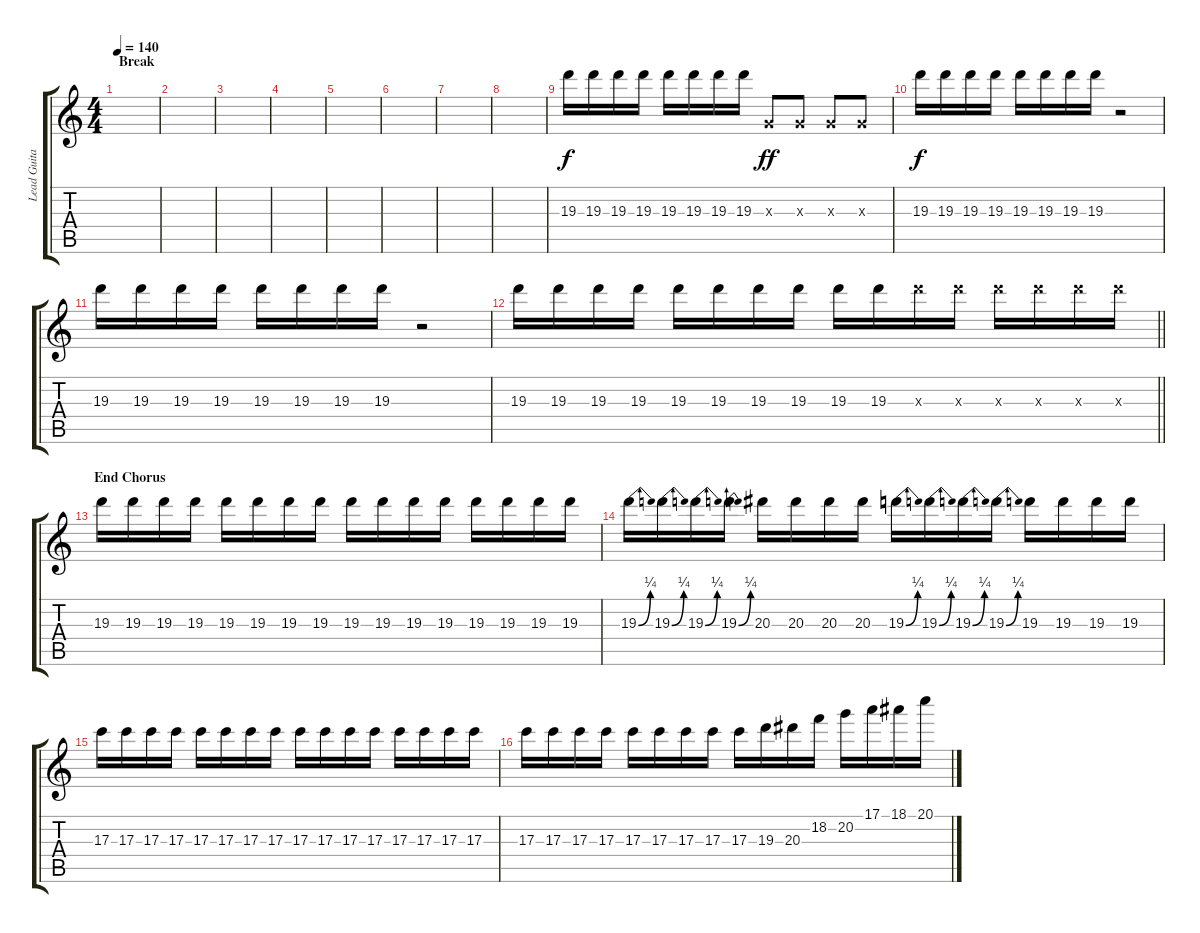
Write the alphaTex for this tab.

\track ("Lead Guitar" "Lead Guita") {instrument overdrivenguitar}
\staff {score tabs}
\tuning (E4 B3 G3 D3 A2 E2) {hide}
\ts (4 4)
\section ("" "Break")
\tempo 140
\clef g2
\ks c
|
|
|
|
|
|
|
|
19.3.16 19.3.16 19.3.16 19.3.16 19.3.16 19.3.16 19.3.16 19.3.16 0.3{x}.8{dy ff} 0.3{x}.8 0.3{x}.8 0.3{x}.8 |
19.3.16{dy f} 19.3.16 19.3.16 19.3.16 19.3.16 19.3.16 19.3.16 19.3.16 r.2 |
19.3.16 19.3.16 19.3.16 19.3.16 19.3.16 19.3.16 19.3.16 19.3.16 r.2 |
\barLineRight lightlight
19.3.16 19.3.16 19.3.16 19.3.16 19.3.16 19.3.16 19.3.16 19.3.16 19.3.16 19.3.16 19.3{x}.16 19.3{x}.16 19.3{x}.16 19.3{x}.16 19.3{x}.16 19.3{x}.16 |
\section ("" "End Chorus")
19.3.16 19.3.16 19.3.16 19.3.16 19.3.16 19.3.16 19.3.16 19.3.16 19.3.16 19.3.16 19.3.16 19.3.16 19.3.16 19.3.16 19.3.16 19.3.16 |
19.3{be (bend 0 0 60 1)}.16 19.3{be (bend 0 0 60 1)}.16 19.3{be (bend 0 0 60 1)}.16 19.3{be (bend 0 0 60 1)}.16 20.3.16 20.3.16 20.3.16 20.3.16 19.3{be (bend 0 0 60 1)}.16 19.3{be (bend 0 0 60 1)}.16 19.3{be (bend 0 0 60 1)}.16 19.3{be (bend 0 0 60 1)}.16 19.3.16 19.3.16 19.3.16 19.3.16 |
17.3.16 17.3.16 17.3.16 17.3.16 17.3.16 17.3.16 17.3.16 17.3.16 17.3.16 17.3.16 17.3.16 17.3.16 17.3.16 17.3.16 17.3.16 17.3.16 |
17.3.16 17.3.16 17.3.16 17.3.16 17.3.16 17.3.16 17.3.16 17.3.16 17.3.16 19.3.16 20.3.16 18.2.16 20.2.16 17.1.16 18.1.16 20.1.16
